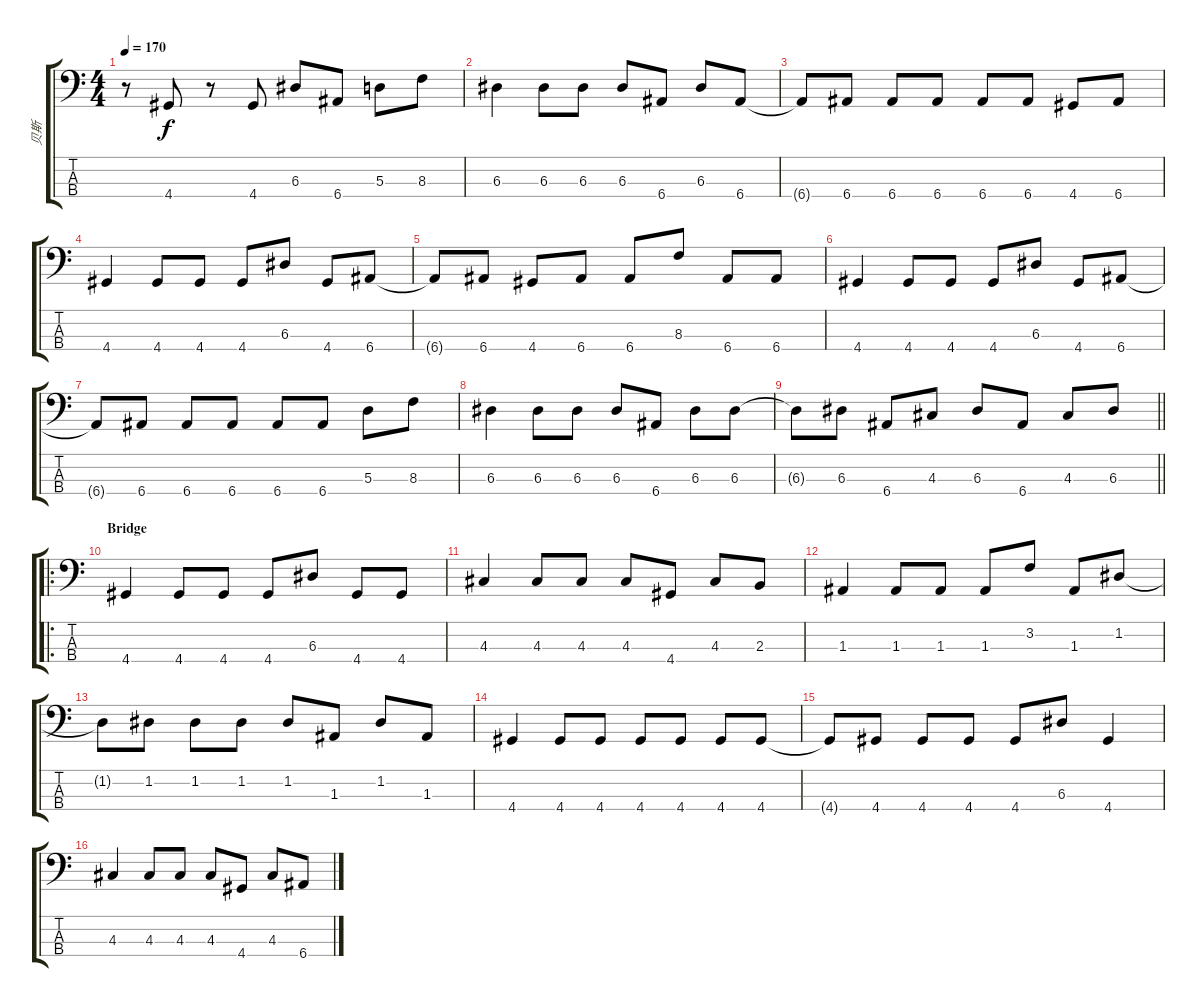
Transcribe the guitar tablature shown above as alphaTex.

\track ("贝斯" "贝斯") {instrument electricbassfinger}
\staff {score tabs}
\tuning (G2 D2 A1 E1) {hide}
\ts (4 4)
\tempo 170
\clef f4
\ks c
r.8{dy f} 4.4.8 r.8 4.4.8 6.3.8 6.4.8 5.3.8 8.3.8 |
6.3.4 6.3.8 6.3.8 6.3.8 6.4.8 6.3.8 6.4.8 |
6.4{t}.8 6.4.8 6.4.8 6.4.8 6.4.8 6.4.8 4.4.8 6.4.8 |
4.4.4 4.4.8 4.4.8 4.4.8 6.3.8 4.4.8 6.4.8 |
6.4{t}.8 6.4.8 4.4.8 6.4.8 6.4.8 8.3.8 6.4.8 6.4.8 |
4.4.4 4.4.8 4.4.8 4.4.8 6.3.8 4.4.8 6.4.8 |
6.4{t}.8 6.4.8 6.4.8 6.4.8 6.4.8 6.4.8 5.3.8 8.3.8 |
6.3.4 6.3.8 6.3.8 6.3.8 6.4.8 6.3.8 6.3.8 |
\barLineRight lightlight
6.3{t}.8 6.3.8 6.4.8 4.3.8 6.3.8 6.4.8 4.3.8 6.3.8 |
\ro
\section ("" "Bridge")
4.4.4 4.4.8 4.4.8 4.4.8 6.3.8 4.4.8 4.4.8 |
4.3.4 4.3.8 4.3.8 4.3.8 4.4.8 4.3.8 2.3.8 |
1.3.4 1.3.8 1.3.8 1.3.8 3.2.8 1.3.8 1.2.8 |
1.2{t}.8 1.2.8 1.2.8 1.2.8 1.2.8 1.3.8 1.2.8 1.3.8 |
4.4.4 4.4.8 4.4.8 4.4.8 4.4.8 4.4.8 4.4.8 |
4.4{t}.8 4.4.8 4.4.8 4.4.8 4.4.8 6.3.8 4.4.4 |
4.3.4 4.3.8 4.3.8 4.3.8 4.4.8 4.3.8 6.4.8
